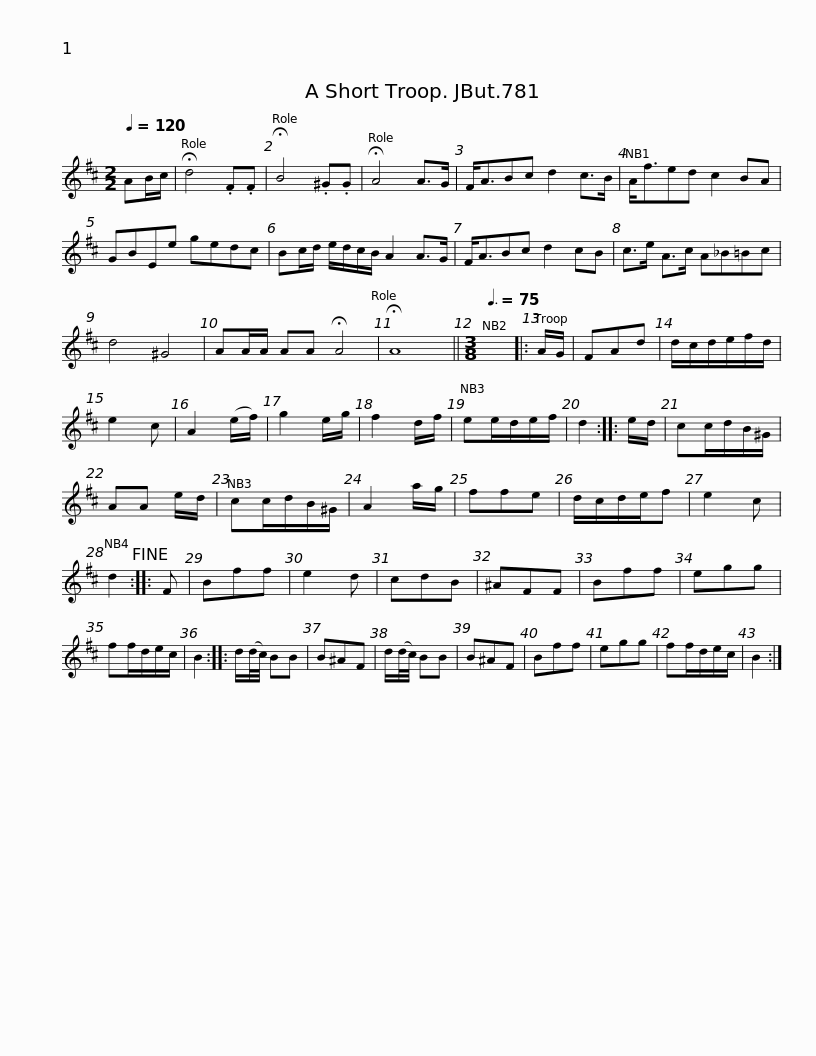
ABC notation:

X:1
L:1/8
Q:1/4=120
M:2/2
I:linebreak $
K:D
V:1 treble
V:1
 AB/c/ | !fermata!d4 .F.F | !fermata!B4 .^G.G | !fermata!A4 A>G | F<ABc d2 c>B | %5
 A<fed c2 BA | GBEe gedc |$ Bc/d/ e/d/c/B/ A2 A>G | F<ABc d2 cB | c>e A>c A_B=Bc | %10
 d4 ^G4 | AA/A/ AA !fermata!A4 | !fermata!A8 ||[M:3/8][Q:3/8=75] x3 |:$ A/G/ | %15
 FAd | d/c/d/e/f/d/ | e2 c | A2 (e/f/) | g2 e/g/ | %20
 f2 d/f/ | ee/d/e/f/ | d2 :: e/d/ | cc/d/B/^G/ | %25
 AA e/d/ |$ cc/d/B/^G/ | A2 a/g/ | ffe | d/c/d/e/f | %30
 e2 c | d2!fine! :: F | Bff | e2 d | %35
 cdB | ^AFF | Bff | egg |$ ff/d/e/c/ | %40
 B2 :: d/(d/4c/4) BB | B^AF | d/(d/4c/4) BB | B^AF | %45
 Bff | egg | ff/d/e/c/ | B2 :| %49
